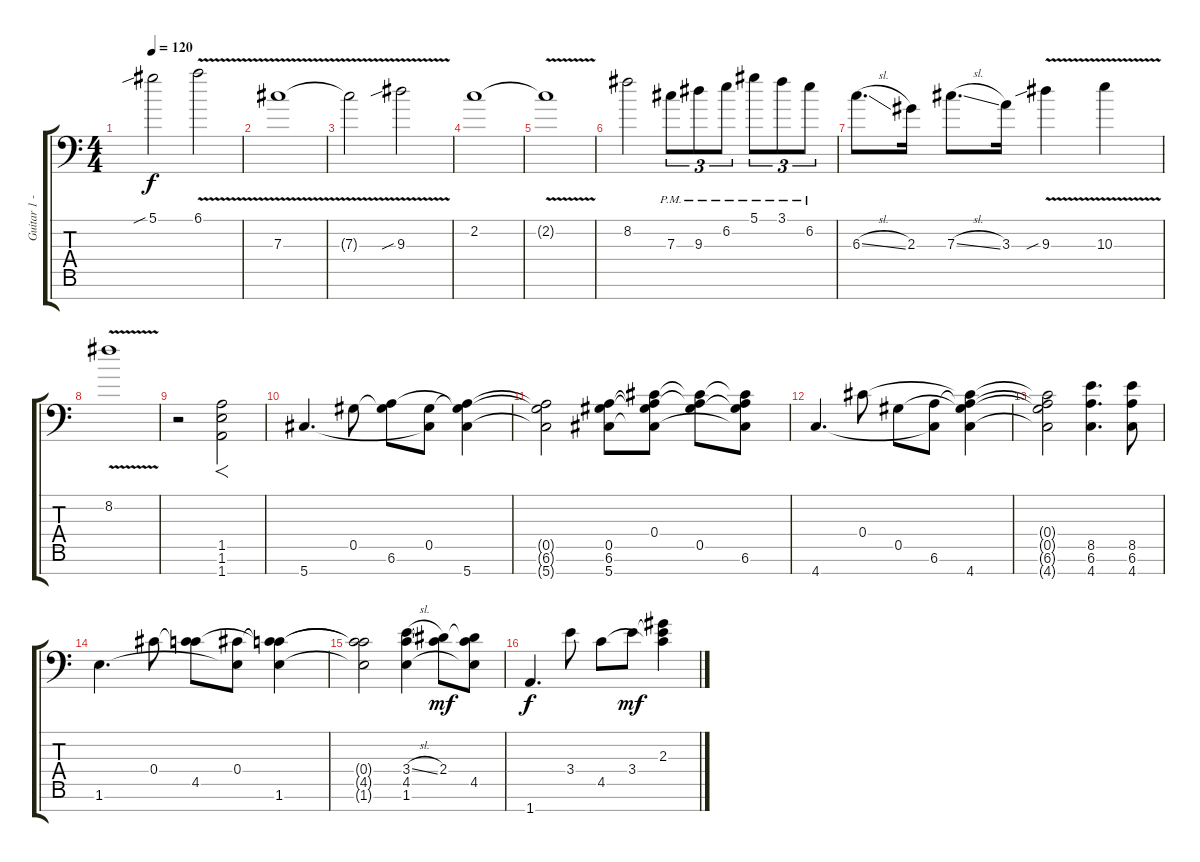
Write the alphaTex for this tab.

\track ("Guitar 1 - Left Dist." "Guitar 1 -") {instrument distortionguitar}
\staff {score tabs}
\tuning (Eb4 Bb3 Gb3 Db3 Ab2 Eb2 Ab1) {hide}
\ts (4 4)
\tempo 120
\clef f4
\ks c
5.1{sib}.2{dy f} 6.1{v}.2 |
7.3{v}.1{volume 9} |
7.3{t}.2 9.3{v sib}.2 |
2.2.1 |
2.2{v t}.1{volume 0} |
8.2.2 7.3{pm}.8{tu (3 2)} 9.3{pm}.8{tu (3 2)} 6.2{pm}.8{tu (3 2)} 5.1{pm}.8{tu (3 2)} 3.1{pm}.8{tu (3 2)} 6.2{pm}.8{tu (3 2)} |
6.3{sl}.8{d} 2.3.16 7.3{sl}.8{d} 3.3.16 9.3{v sib}.4 10.3{v}.4 |
8.2{v}.1 |
r.2{volume 13} (1.5 1.6 1.7).2{f} |
5.7.4{d} 0.5.8 (0.5{t} 6.6).8 (0.5 5.7{t}).8 (0.5{t} 6.6{t} 5.7).4 |
(0.5{t} 6.6{t} 5.7{t}).2 (0.5 6.6 5.7).8 (0.4 0.5{t} 6.6{t} 5.7{t}).8 (0.4{t} 0.5 6.6{t}).8 (0.4{t} 0.5{t} 6.6 5.7{t}).8 |
4.7.4{d} 0.4.8 0.5.8 (6.6 4.7{t}).8 (0.4{t} 0.5{t} 6.6{t} 4.7).4 |
(0.4{t} 0.5{t} 6.6{t} 4.7{t}).2 (8.5 6.6 4.7).4{d} (8.5 6.6 4.7).8 |
1.6.4{d} 0.4.8 (0.4{t} 4.5).8 (0.4 1.6{t}).8 (0.4{t} 4.5{t} 1.6).4 |
(0.4{t} 4.5{t} 1.6{t}).2 (3.4{sl} 4.5 1.6).4 (2.4 4.5{t}).8{dy mf} (2.4{t} 4.5 1.6{t}).8 |
1.7.4{d dy f} 3.4.8 4.5.8 3.4.8{dy mf} (2.3 3.4{t} 4.5{t}).4
